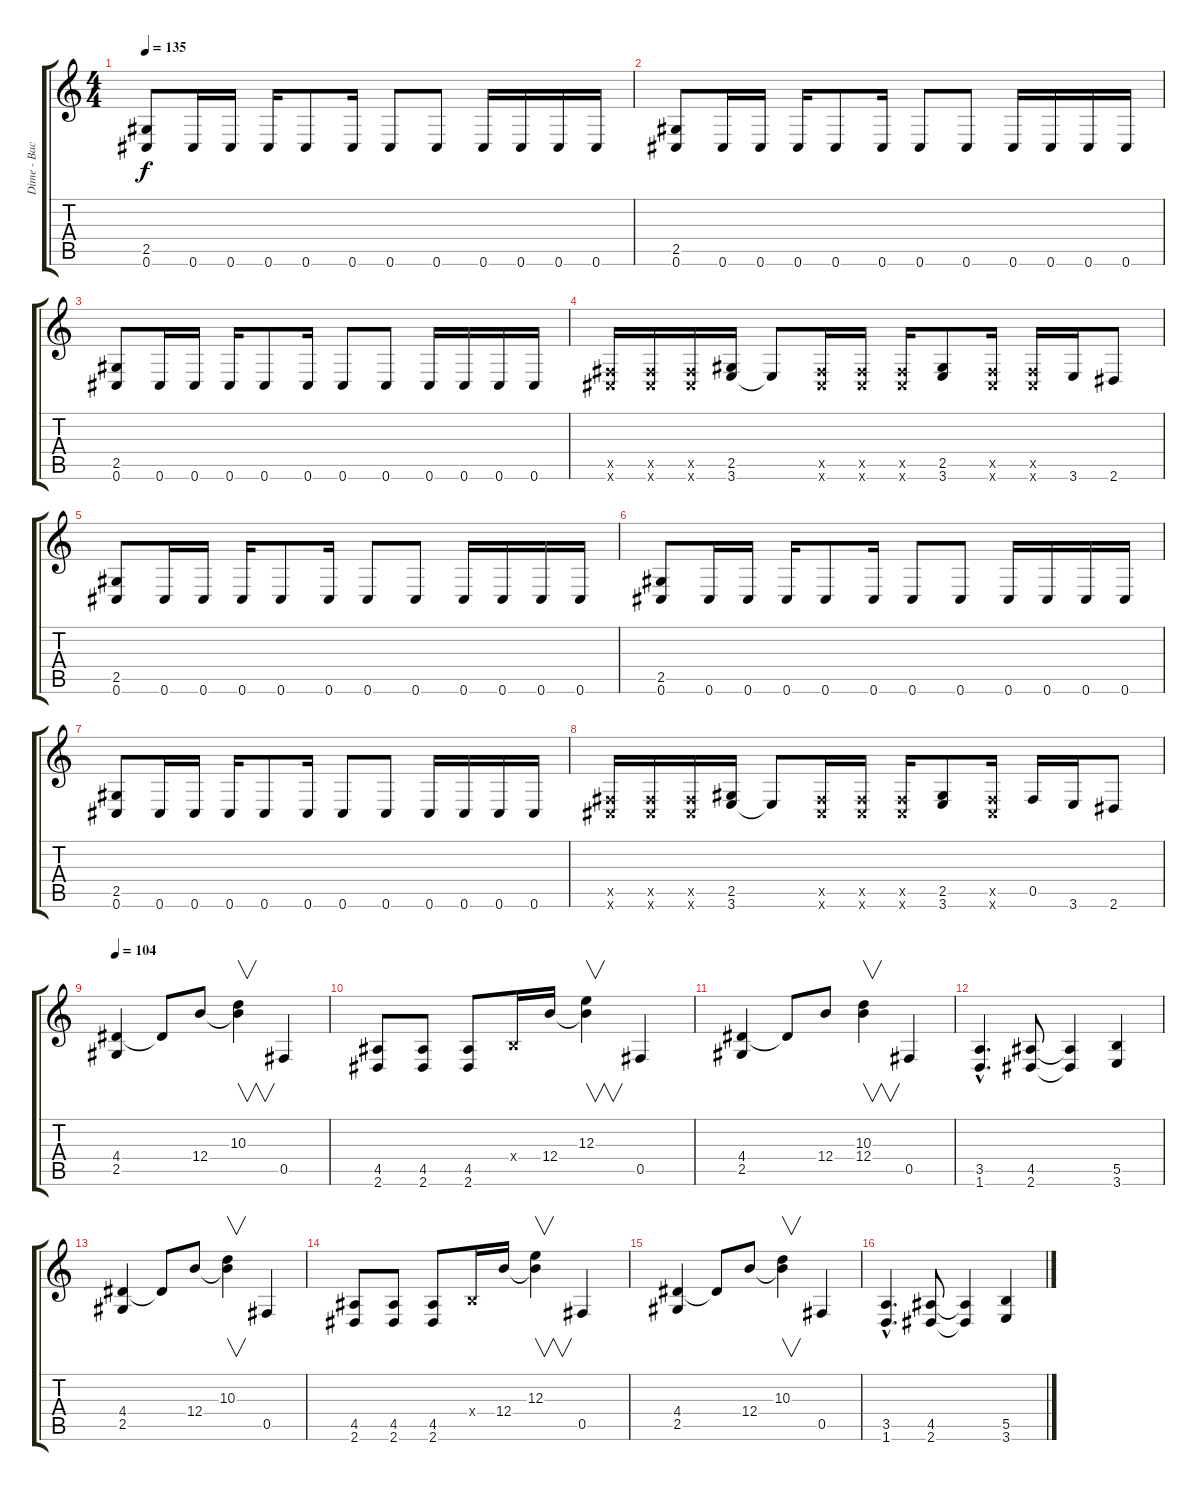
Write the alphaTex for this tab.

\track ("Dime - Back Guitar" "Dime - Bac") {instrument distortionguitar}
\staff {score tabs}
\tuning (Db4 Ab3 E3 B2 Gb2 Db2) {hide}
\ts (4 4)
\tempo 135
\clef g2
\ks c
(2.5 0.6).8{dy f} 0.6.16 0.6.16 0.6.16 0.6.8 0.6.16 0.6.8 0.6.8 0.6.16 0.6.16 0.6.16 0.6.16 |
(2.5 0.6).8 0.6.16 0.6.16 0.6.16 0.6.8 0.6.16 0.6.8 0.6.8 0.6.16 0.6.16 0.6.16 0.6.16 |
(2.5 0.6).8 0.6.16 0.6.16 0.6.16 0.6.8 0.6.16 0.6.8 0.6.8 0.6.16 0.6.16 0.6.16 0.6.16 |
(0.5{x} 0.6{x}).16 (0.5{x} 0.6{x}).16 (0.5{x} 0.6{x}).16 (2.5 3.6).16 3.6{t}.8 (0.5{x} 0.6{x}).16 (0.5{x} 0.6{x}).16 (0.5{x} 0.6{x}).16 (2.5 3.6).8 (0.5{x} 0.6{x}).16 (0.5{x} 0.6{x}).16 3.6.16 2.6.8 |
(2.5 0.6).8 0.6.16 0.6.16 0.6.16 0.6.8 0.6.16 0.6.8 0.6.8 0.6.16 0.6.16 0.6.16 0.6.16 |
(2.5 0.6).8 0.6.16 0.6.16 0.6.16 0.6.8 0.6.16 0.6.8 0.6.8 0.6.16 0.6.16 0.6.16 0.6.16 |
(2.5 0.6).8 0.6.16 0.6.16 0.6.16 0.6.8 0.6.16 0.6.8 0.6.8 0.6.16 0.6.16 0.6.16 0.6.16 |
(0.5{x} 0.6{x}).16 (0.5{x} 0.6{x}).16 (0.5{x} 0.6{x}).16 (2.5 3.6).16 3.6{t}.8 (0.5{x} 0.6{x}).16 (0.5{x} 0.6{x}).16 (0.5{x} 0.6{x}).16 (2.5 3.6).8 (0.5{x} 0.6{x}).16 0.5.16 3.6.16 2.6.8 |
\tempo 104
(4.4 2.5).4 4.4{t}.8 12.4.8 (10.3 12.4{t}).4{v} 0.5.4 |
(4.5 2.6).8 (4.5 2.6).8 (4.5 2.6).8 0.4{x}.16 12.4.16 (12.3 12.4{t}).4{v} 0.5.4 |
(4.4 2.5).4 4.4{t}.8 12.4.8 (10.3 12.4).4{v} 0.5.4 |
(3.5{hac} 1.6{hac}).4{d} (4.5 2.6).8 (4.5{t} 2.6{t}).4 (5.5 3.6).4 |
(4.4 2.5).4 4.4{t}.8 12.4.8 (10.3 12.4{t}).4{v} 0.5.4 |
(4.5 2.6).8 (4.5 2.6).8 (4.5 2.6).8 0.4{x}.16 12.4.16 (12.3 12.4{t}).4{v} 0.5.4 |
(4.4 2.5).4 4.4{t}.8 12.4.8 (10.3 12.4{t}).4{v} 0.5.4 |
(3.5{hac} 1.6{hac}).4{d} (4.5 2.6).8 (4.5{t} 2.6{t}).4 (5.5 3.6).4
